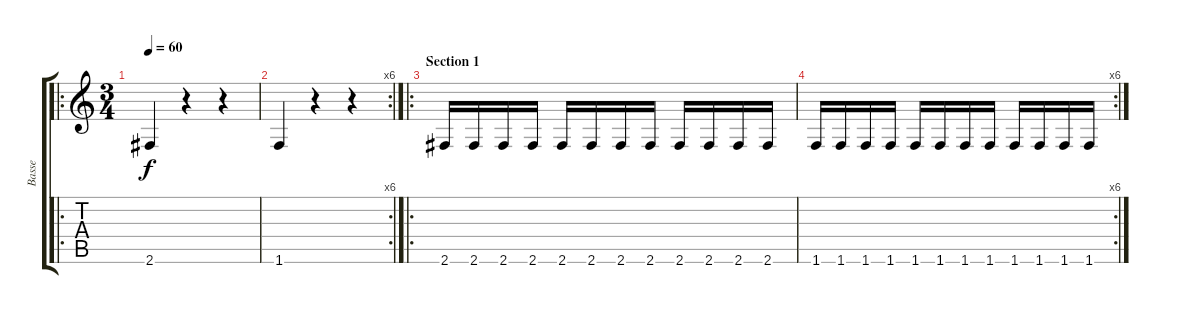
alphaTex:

\track ("Basse" "Basse") {instrument acousticguitarnylon}
\staff {score tabs}
\tuning (E4 B3 G3 D3 A2 E2) {hide}
\ro
\ts (3 4)
\tempo 60
\clef g2
\ks c
2.6.4{dy f instrument acousticguitarnylon} r.4 r.4 |
\rc 6
1.6.4 r.4 r.4 |
\ro
\section ("" "Section 1")
2.6.16 2.6.16 2.6.16 2.6.16 2.6.16 2.6.16 2.6.16 2.6.16 2.6.16 2.6.16 2.6.16 2.6.16 |
\rc 6
1.6.16 1.6.16 1.6.16 1.6.16 1.6.16 1.6.16 1.6.16 1.6.16 1.6.16 1.6.16 1.6.16 1.6.16
